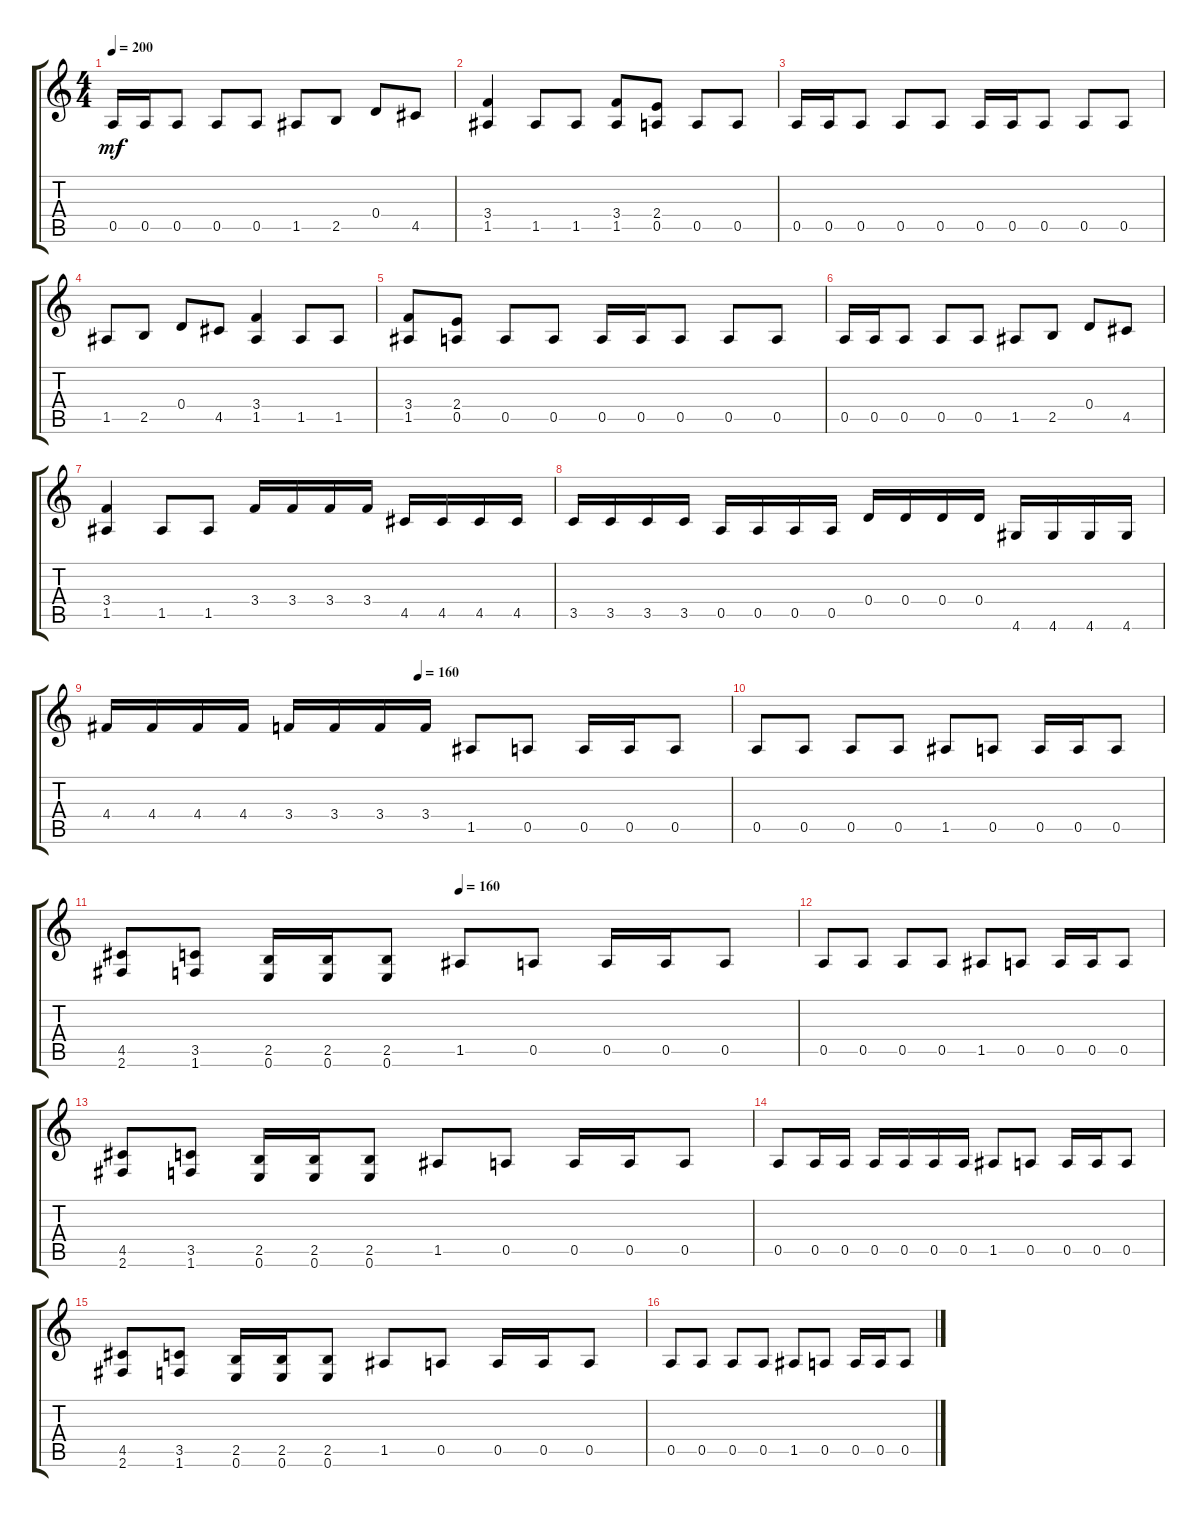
\track "" {instrument distortionguitar}
\staff {score tabs}
\tuning (E4 B3 G3 D3 A2 E2) {hide}
\ts (4 4)
\tempo 200
\clef g2
\ks c
0.5.16{dy mf} 0.5.16 0.5.8 0.5.8 0.5.8 1.5.8 2.5.8 0.4.8 4.5.8 |
(3.4 1.5).4 1.5.8 1.5.8 (3.4 1.5).8 (2.4 0.5).8 0.5.8 0.5.8 |
0.5.16 0.5.16 0.5.8 0.5.8 0.5.8 0.5.16 0.5.16 0.5.8 0.5.8 0.5.8 |
1.5.8 2.5.8 0.4.8 4.5.8 (3.4 1.5).4 1.5.8 1.5.8 |
(3.4 1.5).8 (2.4 0.5).8 0.5.8 0.5.8 0.5.16 0.5.16 0.5.8 0.5.8 0.5.8 |
0.5.16 0.5.16 0.5.8 0.5.8 0.5.8 1.5.8 2.5.8 0.4.8 4.5.8 |
(3.4 1.5).4 1.5.8 1.5.8 3.4.16 3.4.16 3.4.16 3.4.16 4.5.16 4.5.16 4.5.16 4.5.16 |
3.5.16 3.5.16 3.5.16 3.5.16 0.5.16 0.5.16 0.5.16 0.5.16 0.4.16 0.4.16 0.4.16 0.4.16 4.6.16 4.6.16 4.6.16 4.6.16 |
\tempo (160 0.5)
4.4.16 4.4.16 4.4.16 4.4.16 3.4.16 3.4.16 3.4.16 3.4.16 1.5.8 0.5.8 0.5.16 0.5.16 0.5.8 |
0.5.8 0.5.8 0.5.8 0.5.8 1.5.8 0.5.8 0.5.16 0.5.16 0.5.8 |
\tempo (160 0.5)
(4.5 2.6).8 (3.5 1.6).8 (2.5 0.6).16 (2.5 0.6).16 (2.5 0.6).8 1.5.8 0.5.8 0.5.16 0.5.16 0.5.8 |
0.5.8 0.5.8 0.5.8 0.5.8 1.5.8 0.5.8 0.5.16 0.5.16 0.5.8 |
(4.5 2.6).8 (3.5 1.6).8 (2.5 0.6).16 (2.5 0.6).16 (2.5 0.6).8 1.5.8 0.5.8 0.5.16 0.5.16 0.5.8 |
0.5.8 0.5.16 0.5.16 0.5.16 0.5.16 0.5.16 0.5.16 1.5.8 0.5.8 0.5.16 0.5.16 0.5.8 |
(4.5 2.6).8 (3.5 1.6).8 (2.5 0.6).16 (2.5 0.6).16 (2.5 0.6).8 1.5.8 0.5.8 0.5.16 0.5.16 0.5.8 |
0.5.8 0.5.8 0.5.8 0.5.8 1.5.8 0.5.8 0.5.16 0.5.16 0.5.8
